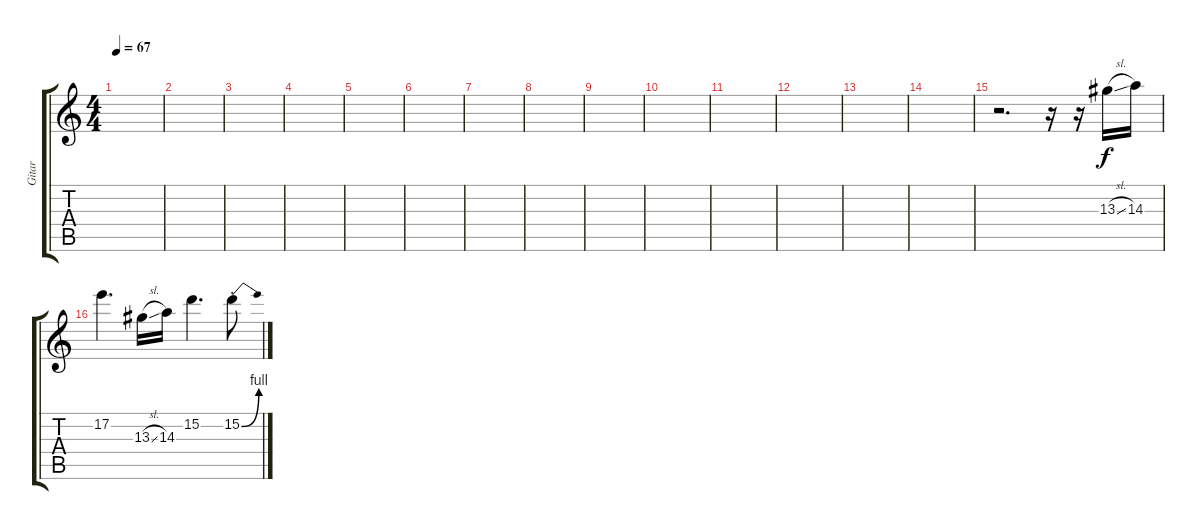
\track ("Gitar" "Gitar") {instrument overdrivenguitar}
\staff {score tabs}
\tuning (E4 B3 G3 D3 A2 E2) {hide}
\ts (4 4)
\tempo 67
\clef g2
\ks c
|
|
|
|
|
|
|
|
|
|
|
|
|
|
r.2{d} r.16 r.16 13.3{sl}.16 14.3.16 |
17.2.4{d} 13.3{sl}.16 14.3.16 15.2.4{d} 15.2{be (bend 0 0 60 4) st}.8
